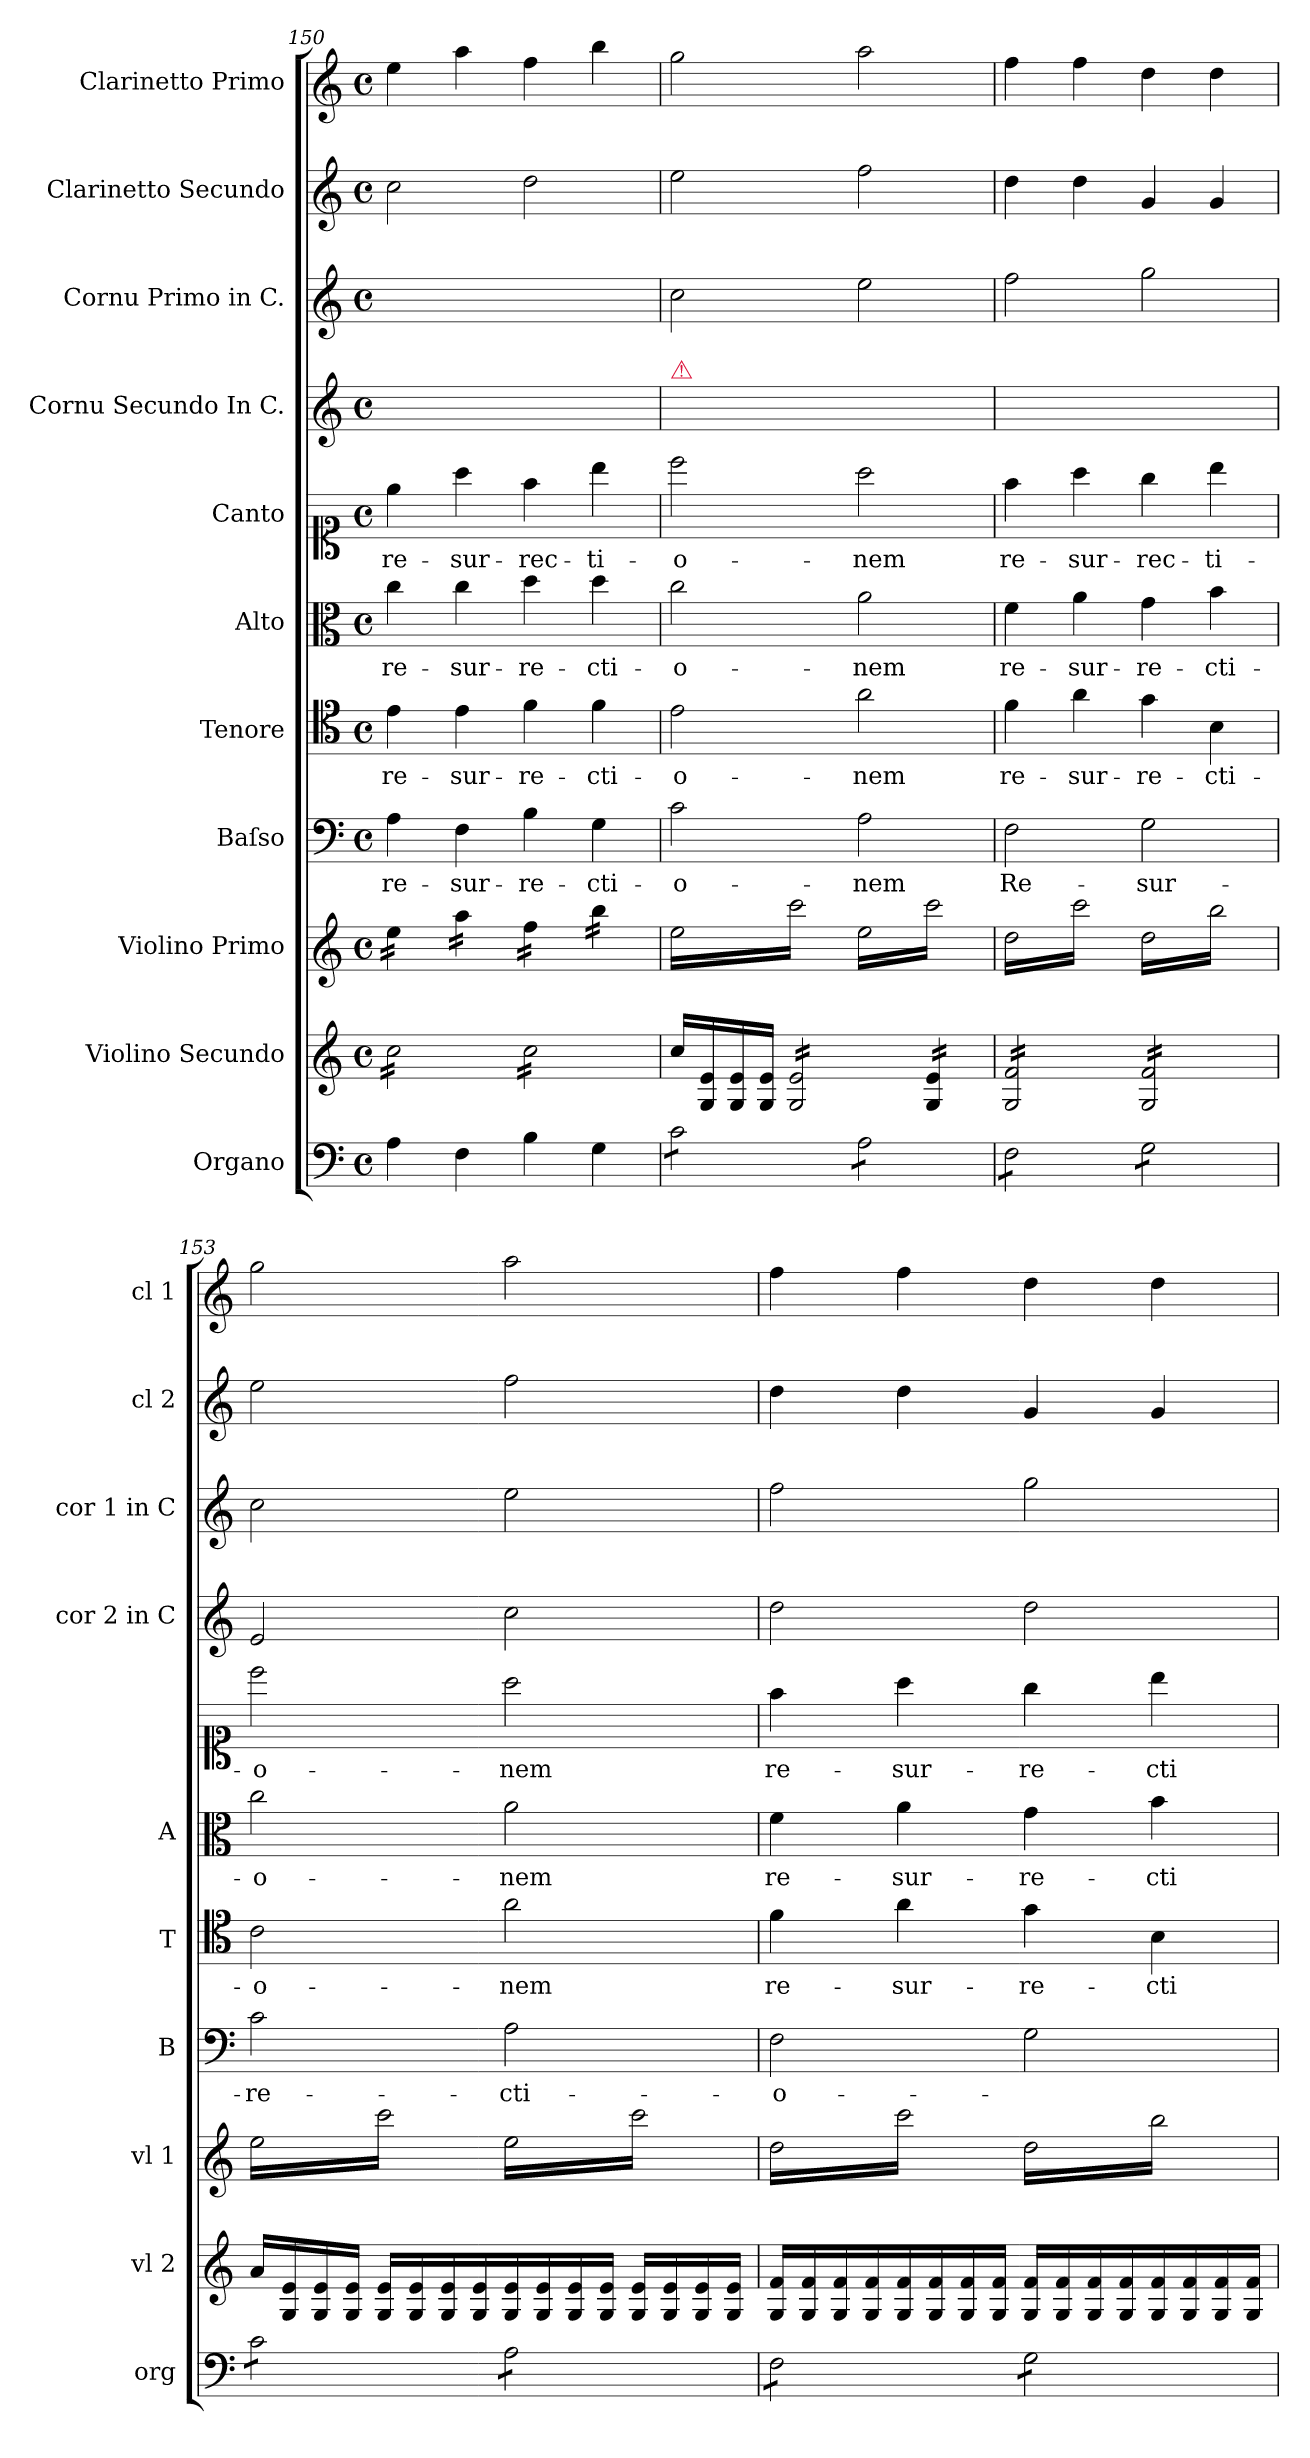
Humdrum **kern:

**kern	**kern	**kern	**kern	**text	**kern	**text	**kern	**text	**kern	**text	**kern	**kern	**kern	**kern
*part11	*part10	*part9	*part8	*part8	*part7	*part7	*part6	*part6	*part5	*part5	*part4	*part3	*part2	*part1
*staff11	*staff10	*staff9	*staff8	*staff8	*staff7	*staff7	*staff6	*staff6	*staff5	*staff5	*staff4	*staff3	*staff2	*staff1
*I"Organo	*I"Violino Secundo	*I"Violino Primo	*I"Baſso	*	*I"Tenore	*	*I"Alto	*	*I"Canto	*	*I"Cornu Secundo In C.	*I"Cornu Primo in C.	*I"Clarinetto Secundo	*I"Clarinetto Primo
*I'org	*I'vl 2	*I'vl 1	*I'B	*	*I'T	*	*I'A	*	*	*	*I'cor 2 in C	*I'cor 1 in C	*I'cl 2	*I'cl 1
*clefF4	*clefG2	*clefG2	*clefF4	*	*clefC4	*	*clefC3	*	*clefC1	*	*clefG2	*clefG2	*clefG2	*clefG2
*	*	*	*	*	*	*	*	*	*	*	*ITrd8c12	*ITrd8c12	*	*
*k[]	*k[]	*k[]	*k[]	*	*k[]	*	*k[]	*	*k[]	*	*k[]	*k[]	*k[]	*k[]
*C:	*C:	*C:	*C:	*	*C:	*	*C:	*	*C:	*	*C:	*C:	*C:	*C:
*M4/4	*M4/4	*M4/4	*M4/4	*	*M4/4	*	*M4/4	*	*M4/4	*	*M4/4	*M4/4	*M4/4	*M4/4
*met(c)	*met(c)	*met(c)	*met(c)	*	*met(c)	*	*met(c)	*	*met(c)	*	*met(c)	*met(c)	*met(c)	*met(c)
=150	=150	=150	=150	=150	=150	=150	=150	=150	=150	=150	=150	=150	=150	=150
*	*tremolo	*	*	*	*	*	*	*	*	*	*	*	*	*
*	*	*tremolo	*	*	*	*	*	*	*	*	*	*	*	*
4A\	16cc\LL	16ee\LL	4A\	re-	4e\	re-	4cc\	re-	4ee\	re-	1ryy	1ryy	2cc\	4ee\
.	16cc\	16ee\	.	.	.	.	.	.	.	.	.	.	.	.
.	16cc\	16ee\	.	.	.	.	.	.	.	.	.	.	.	.
.	16cc\	16ee\JJ	.	.	.	.	.	.	.	.	.	.	.	.
4F\	16cc\	16aa\LL	4F\	-sur-	4e\	-sur-	4cc\	-sur-	4aa\	-sur-	.	.	.	4aa\
.	16cc\	16aa\	.	.	.	.	.	.	.	.	.	.	.	.
.	16cc\	16aa\	.	.	.	.	.	.	.	.	.	.	.	.
.	16cc\JJ	16aa\JJ	.	.	.	.	.	.	.	.	.	.	.	.
4B\	16cc\LL	16ff\LL	4B\	-re-	4f\	-re-	4dd\	-re-	4ff\	-rec-	.	.	2dd\	4ff\
.	16cc\	16ff\	.	.	.	.	.	.	.	.	.	.	.	.
.	16cc\	16ff\	.	.	.	.	.	.	.	.	.	.	.	.
.	16cc\	16ff\JJ	.	.	.	.	.	.	.	.	.	.	.	.
4G\	16cc\	16bb\LL	4G\	-cti-	4f\	-cti-	4dd\	-cti-	4bb\	-ti-	.	.	.	4bb\
.	16cc\	16bb\	.	.	.	.	.	.	.	.	.	.	.	.
.	16cc\	16bb\	.	.	.	.	.	.	.	.	.	.	.	.
.	16cc\JJ	16bb\JJ	.	.	.	.	.	.	.	.	.	.	.	.
*	*Xtremolo	*	*	*	*	*	*	*	*	*	*	*	*	*
=151	=151	=151	=151	=151	=151	=151	=151	=151	=151	=151	=151	=151	=151	=151
!	!	!	!	!	!	!	!	!	!	!	!LO:TX:a:color=crimson:t=⚠	!	!	!
*tremolo	*	*	*	*	*	*	*	*	*	*	*	*	*	*
8c\L	16cc/LL	16ee\LL	2c\	-o-	2e\	-o-	2cc\	-o-	2ccc\	-o-	1ryy	2c\	2ee\	2gg\
.	16G/ 16e/	16ccc\	.	.	.	.	.	.	.	.	.	.	.	.
8c\	16G/ 16e/	16ee\	.	.	.	.	.	.	.	.	.	.	.	.
.	16G/ 16e/JJ	16ccc\	.	.	.	.	.	.	.	.	.	.	.	.
*	*tremolo	*	*	*	*	*	*	*	*	*	*	*	*	*
8c\	16G/ 16e/LL	16ee\	.	.	.	.	.	.	.	.	.	.	.	.
.	16G/ 16e/	16ccc\	.	.	.	.	.	.	.	.	.	.	.	.
8c\J	16G/ 16e/	16ee\	.	.	.	.	.	.	.	.	.	.	.	.
.	16G/ 16e/	16ccc\JJ	.	.	.	.	.	.	.	.	.	.	.	.
8A\L	16G/ 16e/	16ee\LL	2A\	-nem	2a\	-nem	2a\	-nem	2aa\	-nem	.	2e\	2ff\	2aa\
.	16G/ 16e/	16ccc\	.	.	.	.	.	.	.	.	.	.	.	.
8A\	16G/ 16e/	16ee\	.	.	.	.	.	.	.	.	.	.	.	.
.	16G/ 16e/JJ	16ccc\	.	.	.	.	.	.	.	.	.	.	.	.
8A\	16G/ 16e/LL	16ee\	.	.	.	.	.	.	.	.	.	.	.	.
.	16G/ 16e/	16ccc\	.	.	.	.	.	.	.	.	.	.	.	.
8A\J	16G/ 16e/	16ee\	.	.	.	.	.	.	.	.	.	.	.	.
.	16G/ 16e/JJ	16ccc\JJ	.	.	.	.	.	.	.	.	.	.	.	.
=152	=152	=152	=152	=152	=152	=152	=152	=152	=152	=152	=152	=152	=152	=152
8F\L	16G/ 16f/LL	16dd\LL	2F\	Re-	4f\	re-	4f\	re-	4ff\	re-	1ryy	2f\	4dd\	4ff\
.	16G/ 16f/	16ccc\	.	.	.	.	.	.	.	.	.	.	.	.
8F\	16G/ 16f/	16dd\	.	.	.	.	.	.	.	.	.	.	.	.
.	16G/ 16f/	16ccc\	.	.	.	.	.	.	.	.	.	.	.	.
8F\	16G/ 16f/	16dd\	.	.	4a\	-sur-	4a\	-sur-	4aa\	-sur-	.	.	4dd\	4ff\
.	16G/ 16f/	16ccc\	.	.	.	.	.	.	.	.	.	.	.	.
8F\J	16G/ 16f/	16dd\	.	.	.	.	.	.	.	.	.	.	.	.
.	16G/ 16f/JJ	16ccc\JJ	.	.	.	.	.	.	.	.	.	.	.	.
8G\L	16G/ 16f/LL	16dd\LL	2G\	-sur-	4g\	-re-	4g\	-re-	4gg\	-rec-	.	2g\	4g/	4dd\
.	16G/ 16f/	16bb\	.	.	.	.	.	.	.	.	.	.	.	.
8G\	16G/ 16f/	16dd\	.	.	.	.	.	.	.	.	.	.	.	.
.	16G/ 16f/	16bb\	.	.	.	.	.	.	.	.	.	.	.	.
8G\	16G/ 16f/	16dd\	.	.	4B\	-cti-	4b\	-cti-	4bb\	-ti-	.	.	4g/	4dd\
.	16G/ 16f/	16bb\	.	.	.	.	.	.	.	.	.	.	.	.
8G\J	16G/ 16f/	16dd\	.	.	.	.	.	.	.	.	.	.	.	.
.	16G/ 16f/JJ	16bb\JJ	.	.	.	.	.	.	.	.	.	.	.	.
*	*Xtremolo	*	*	*	*	*	*	*	*	*	*	*	*	*
=153	=153	=153	=153	=153	=153	=153	=153	=153	=153	=153	=153	=153	=153	=153
8c\L	16a/LL	16ee\LL	2c\	-re-	2c\	-o-	2cc\	-o-	2ccc\	-o-	2E/	2c\	2ee\	2gg\
.	16G/ 16e/	16ccc\	.	.	.	.	.	.	.	.	.	.	.	.
8c\	16G/ 16e/	16ee\	.	.	.	.	.	.	.	.	.	.	.	.
.	16G/ 16e/JJ	16ccc\	.	.	.	.	.	.	.	.	.	.	.	.
8c\	16G/ 16e/LL	16ee\	.	.	.	.	.	.	.	.	.	.	.	.
.	16G/ 16e/	16ccc\	.	.	.	.	.	.	.	.	.	.	.	.
8c\J	16G/ 16e/	16ee\	.	.	.	.	.	.	.	.	.	.	.	.
.	16G/ 16e/	16ccc\JJ	.	.	.	.	.	.	.	.	.	.	.	.
8A\L	16G/ 16e/	16ee\LL	2A\	-cti-	2a\	-nem	2a\	-nem	2aa\	-nem	2c\	2e\	2ff\	2aa\
.	16G/ 16e/	16ccc\	.	.	.	.	.	.	.	.	.	.	.	.
8A\	16G/ 16e/	16ee\	.	.	.	.	.	.	.	.	.	.	.	.
.	16G/ 16e/JJ	16ccc\	.	.	.	.	.	.	.	.	.	.	.	.
8A\	16G/ 16e/LL	16ee\	.	.	.	.	.	.	.	.	.	.	.	.
.	16G/ 16e/	16ccc\	.	.	.	.	.	.	.	.	.	.	.	.
8A\J	16G/ 16e/	16ee\	.	.	.	.	.	.	.	.	.	.	.	.
.	16G/ 16e/JJ	16ccc\JJ	.	.	.	.	.	.	.	.	.	.	.	.
=154	=154	=154	=154	=154	=154	=154	=154	=154	=154	=154	=154	=154	=154	=154
!	!	!	!	!	!	!LO:LY:i	!	!	!	!LO:LY:i	!	!	!	!
8F\L	16G/ 16f/LL	16dd\LL	2F\	-o-	4f\	re-	4f\	re-	4ff\	re-	2d\	2f\	4dd\	4ff\
.	16G/ 16f/	16ccc\	.	.	.	.	.	.	.	.	.	.	.	.
8F\	16G/ 16f/	16dd\	.	.	.	.	.	.	.	.	.	.	.	.
.	16G/ 16f/	16ccc\	.	.	.	.	.	.	.	.	.	.	.	.
!	!	!	!	!	!	!LO:LY:i	!	!	!	!LO:LY:i	!	!	!	!
8F\	16G/ 16f/	16dd\	.	.	4a\	-sur-	4a\	-sur-	4aa\	-sur-	.	.	4dd\	4ff\
.	16G/ 16f/	16ccc\	.	.	.	.	.	.	.	.	.	.	.	.
8F\J	16G/ 16f/	16dd\	.	.	.	.	.	.	.	.	.	.	.	.
.	16G/ 16f/JJ	16ccc\JJ	.	.	.	.	.	.	.	.	.	.	.	.
!	!	!	!	!	!	!LO:LY:i	!	!	!	!LO:LY:i	!	!	!	!
8G\L	16G/ 16f/LL	16dd\LL	2G\	.	4g\	-re-	4g\	-re-	4gg\	-re-	2d\	2g\	4g/	4dd\
.	16G/ 16f/	16bb\	.	.	.	.	.	.	.	.	.	.	.	.
8G\	16G/ 16f/	16dd\	.	.	.	.	.	.	.	.	.	.	.	.
.	16G/ 16f/	16bb\	.	.	.	.	.	.	.	.	.	.	.	.
!	!	!	!	!	!	!LO:LY:i	!	!	!	!LO:LY:i	!	!	!	!
8G\	16G/ 16f/	16dd\	.	.	4B\	-cti-	4b\	-cti-	4bb\	-cti-	.	.	4g/	4dd\
.	16G/ 16f/	16bb\	.	.	.	.	.	.	.	.	.	.	.	.
8G\J	16G/ 16f/	16dd\	.	.	.	.	.	.	.	.	.	.	.	.
*Xtremolo	*	*	*	*	*	*	*	*	*	*	*	*	*	*
.	16G/ 16f/JJ	16bb\JJ	.	.	.	.	.	.	.	.	.	.	.	.
*	*	*Xtremolo	*	*	*	*	*	*	*	*	*	*	*	*
.	.	.	.	.	.	.	.	.	.	.	.	.	.	.
.	.	.	.	.	.	.	.	.	.	.	.	.	.	.
.	.	.	.	.	.	.	.	.	.	.	.	.	.	.
.	.	.	.	.	.	.	.	.	.	.	.	.	.	.
=	=	=	=	=	=	=	=	=	=	=	=	=	=	=
*-	*-	*-	*-	*-	*-	*-	*-	*-	*-	*-	*-	*-	*-	*-
